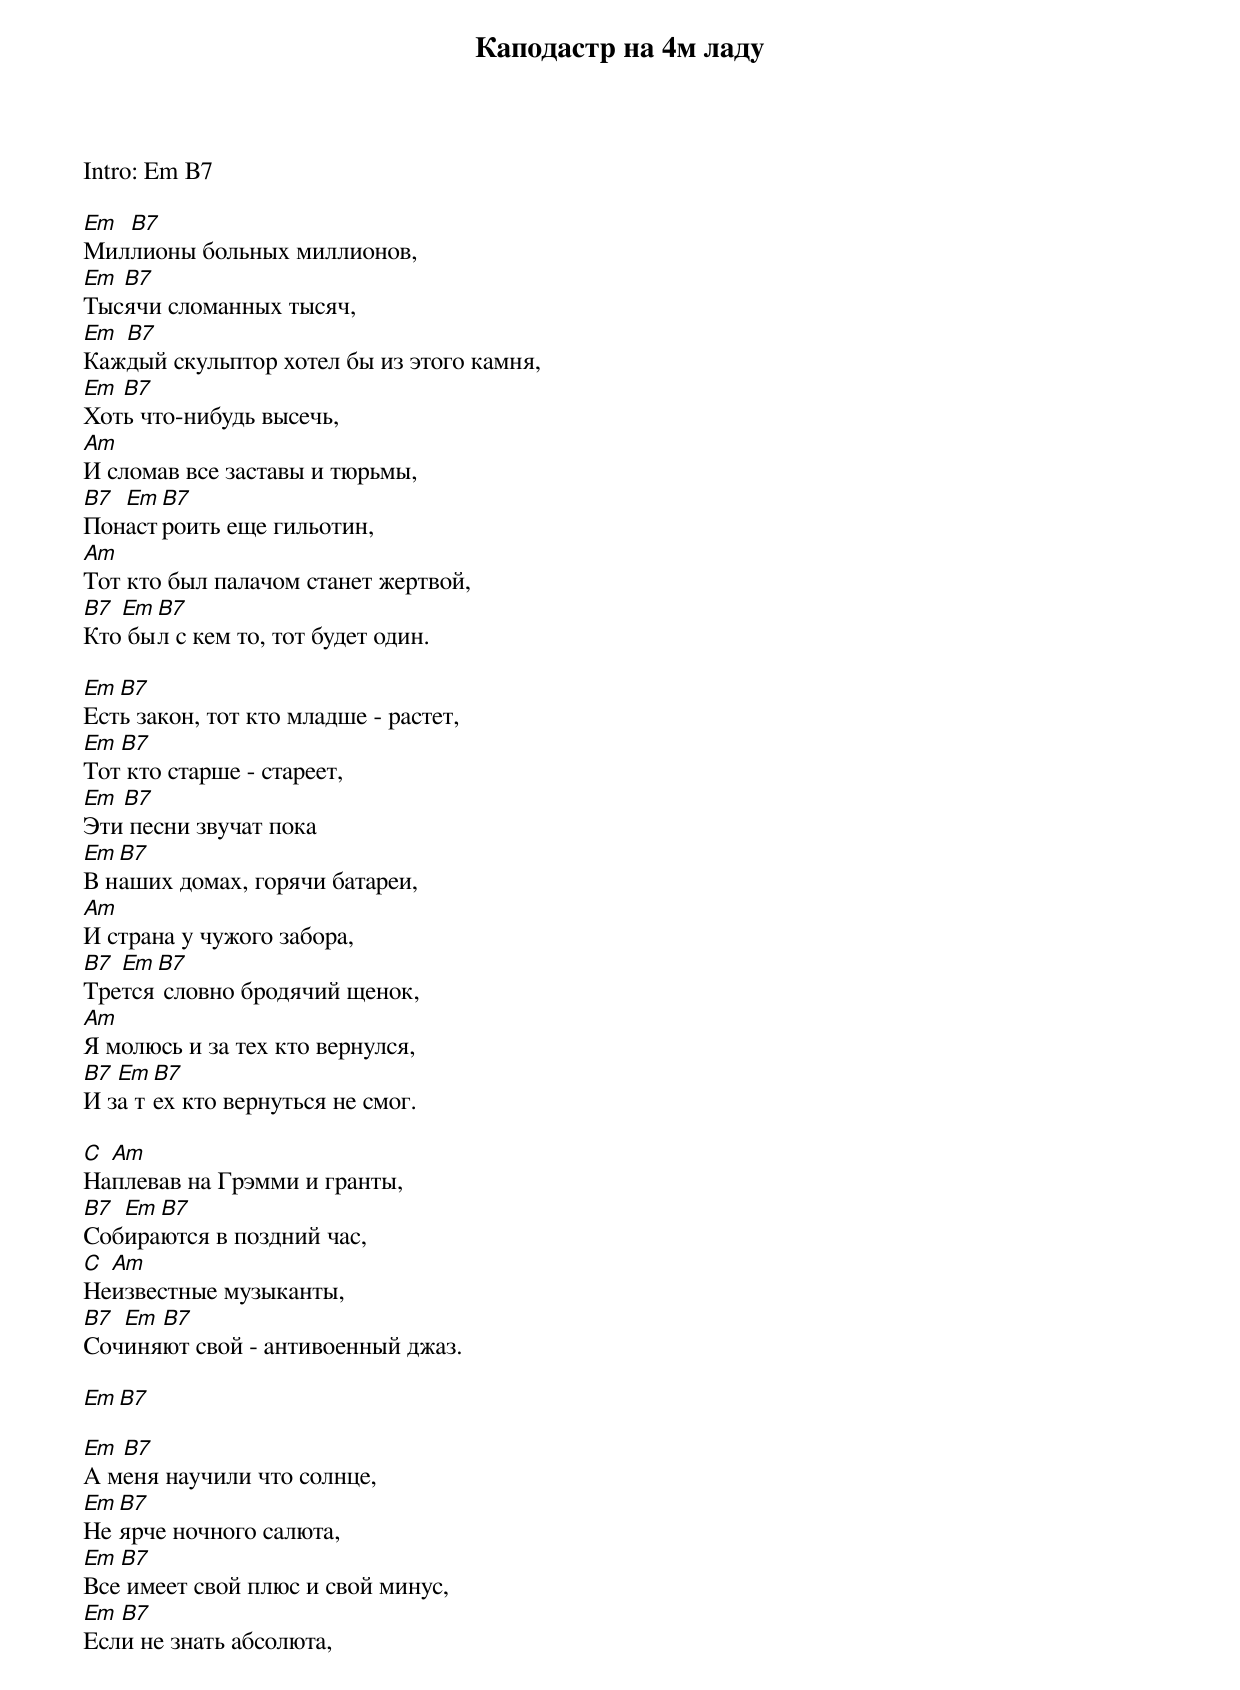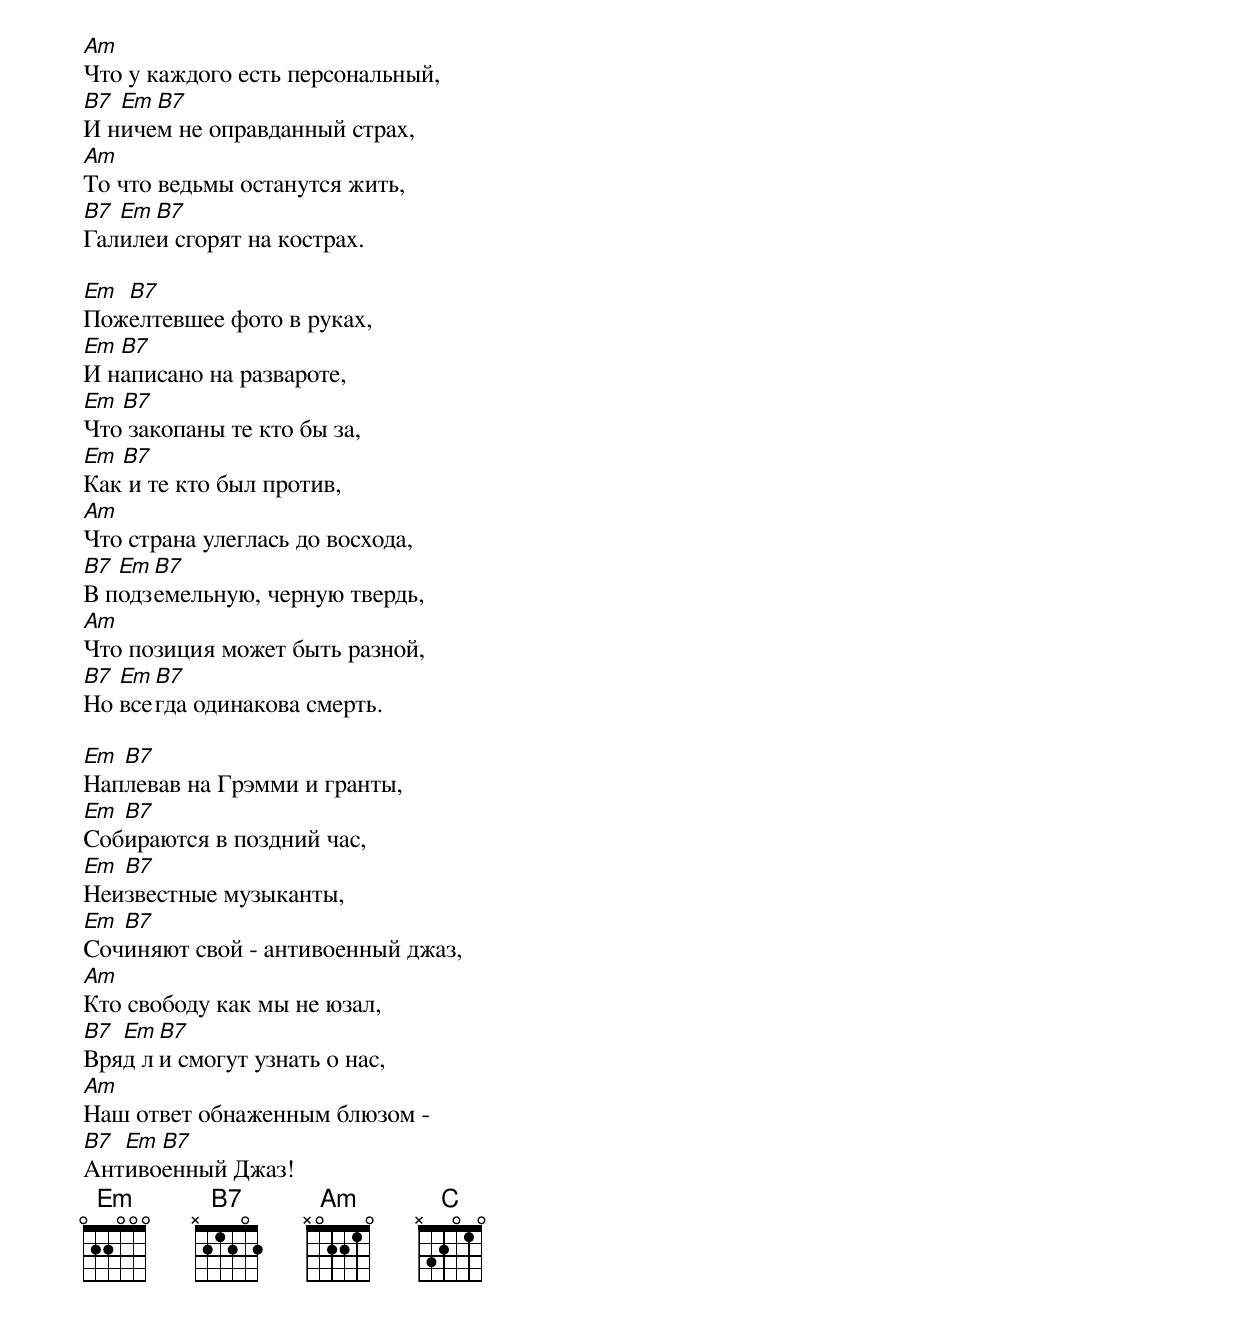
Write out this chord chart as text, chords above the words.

Каподастр на 4м ладу

Intro: Em B7

Em B7
Миллионы больных миллионов,
Em B7
Тысячи сломанных тысяч,
Em B7
Каждый скульптор хотел бы из этого камня,
Em B7
Хоть что-нибудь высечь,
Am
И сломав все заставы и тюрьмы,
B7 Em B7
Понастроить еще гильотин,
Am
Тот кто был палачом станет жертвой,
B7 Em B7
Кто был с кем то, тот будет один.

Em B7
Есть закон, тот кто младше - растет,
Em B7
Тот кто старше - стареет,
Em B7
Эти песни звучат пока
Em B7
В наших домах, горячи батареи,
Am
И страна у чужого забора,
B7 Em B7
Трется словно бродячий щенок,
Am
Я молюсь и за тех кто вернулся,
B7 Em B7
И за тех кто вернуться не смог.

C Am
Наплевав на Грэмми и гранты,
B7 Em B7
Собираются в поздний час,
C Am
Неизвестные музыканты,
B7 Em B7
Сочиняют свой - антивоенный джаз.

Em B7

Em B7
А меня научили что солнце,
Em B7
Не ярче ночного салюта,
Em B7
Все имеет свой плюс и свой минус,
Em B7
Если не знать абсолюта,
Am
Что у каждого есть персональный,
B7 Em B7
И ничем не оправданный страх,
Am
То что ведьмы останутся жить,
B7 Em B7
Галилеи сгорят на кострах.

Em B7
Пожелтевшее фото в руках,
Em B7
И написано на развароте,
Em B7
Что закопаны те кто бы за,
Em B7
Как и те кто был против,
Am
Что страна улеглась до восхода,
B7 Em B7
В подземельную, черную твердь,
Am
Что позиция может быть разной,
B7 Em B7
Но всегда одинакова смерть.

Em B7
Наплевав на Грэмми и гранты,
Em B7
Собираются в поздний час,
Em B7
Неизвестные музыканты,
Em B7
Сочиняют свой - антивоенный джаз,
Am
Кто свободу как мы не юзал,
B7 Em B7
Вряд ли смогут узнать о нас,
Am
Наш ответ обнаженным блюзом -
B7 Em B7
Антивоенный Джаз!
